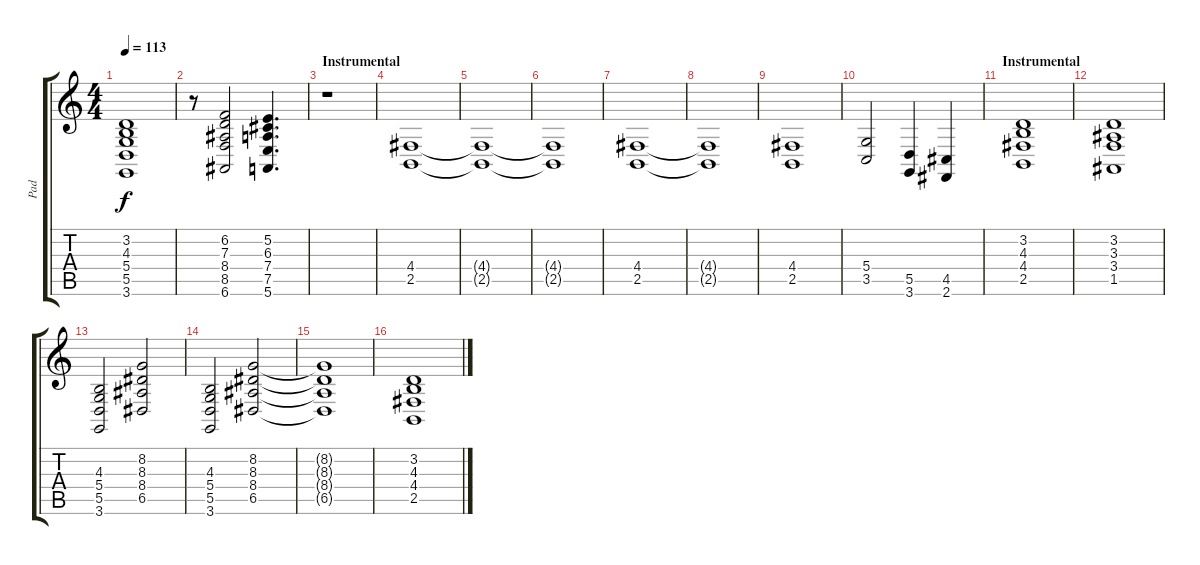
\track ("Pad" "Pad") {instrument pad3polysynth}
\staff {score tabs}
\tuning (E4 B3 G3 D3 A2 E2) {hide}
\ts (4 4)
\tempo 113
\clef g2
\ks c
(3.2 4.3 5.4 5.5 3.6).1{dy f} |
r.8 (6.2 7.3 8.4 8.5 6.6).2 (5.2 6.3 7.4 7.5 5.6).4{d} |
\section ("" "Instrumental")
r.1 |
(4.4 2.5).1 |
(4.4{t} 2.5{t}).1 |
(4.4{t} 2.5{t}).1 |
(4.4 2.5).1 |
(4.4{t} 2.5{t}).1 |
(4.4 2.5).1 |
(5.4 3.5).2 (5.5 3.6).4 (4.5 2.6).4 |
\section ("" "Instrumental")
(3.2 4.3 4.4 2.5).1 |
(3.2 3.3 3.4 1.5).1 |
(4.3 5.4 5.5 3.6).2 (8.2 8.3 8.4 6.5).2 |
(4.3 5.4 5.5 3.6).2 (8.2 8.3 8.4 6.5).2 |
(8.2{t} 8.3{t} 8.4{t} 6.5{t}).1 |
(3.2 4.3 4.4 2.5).1
